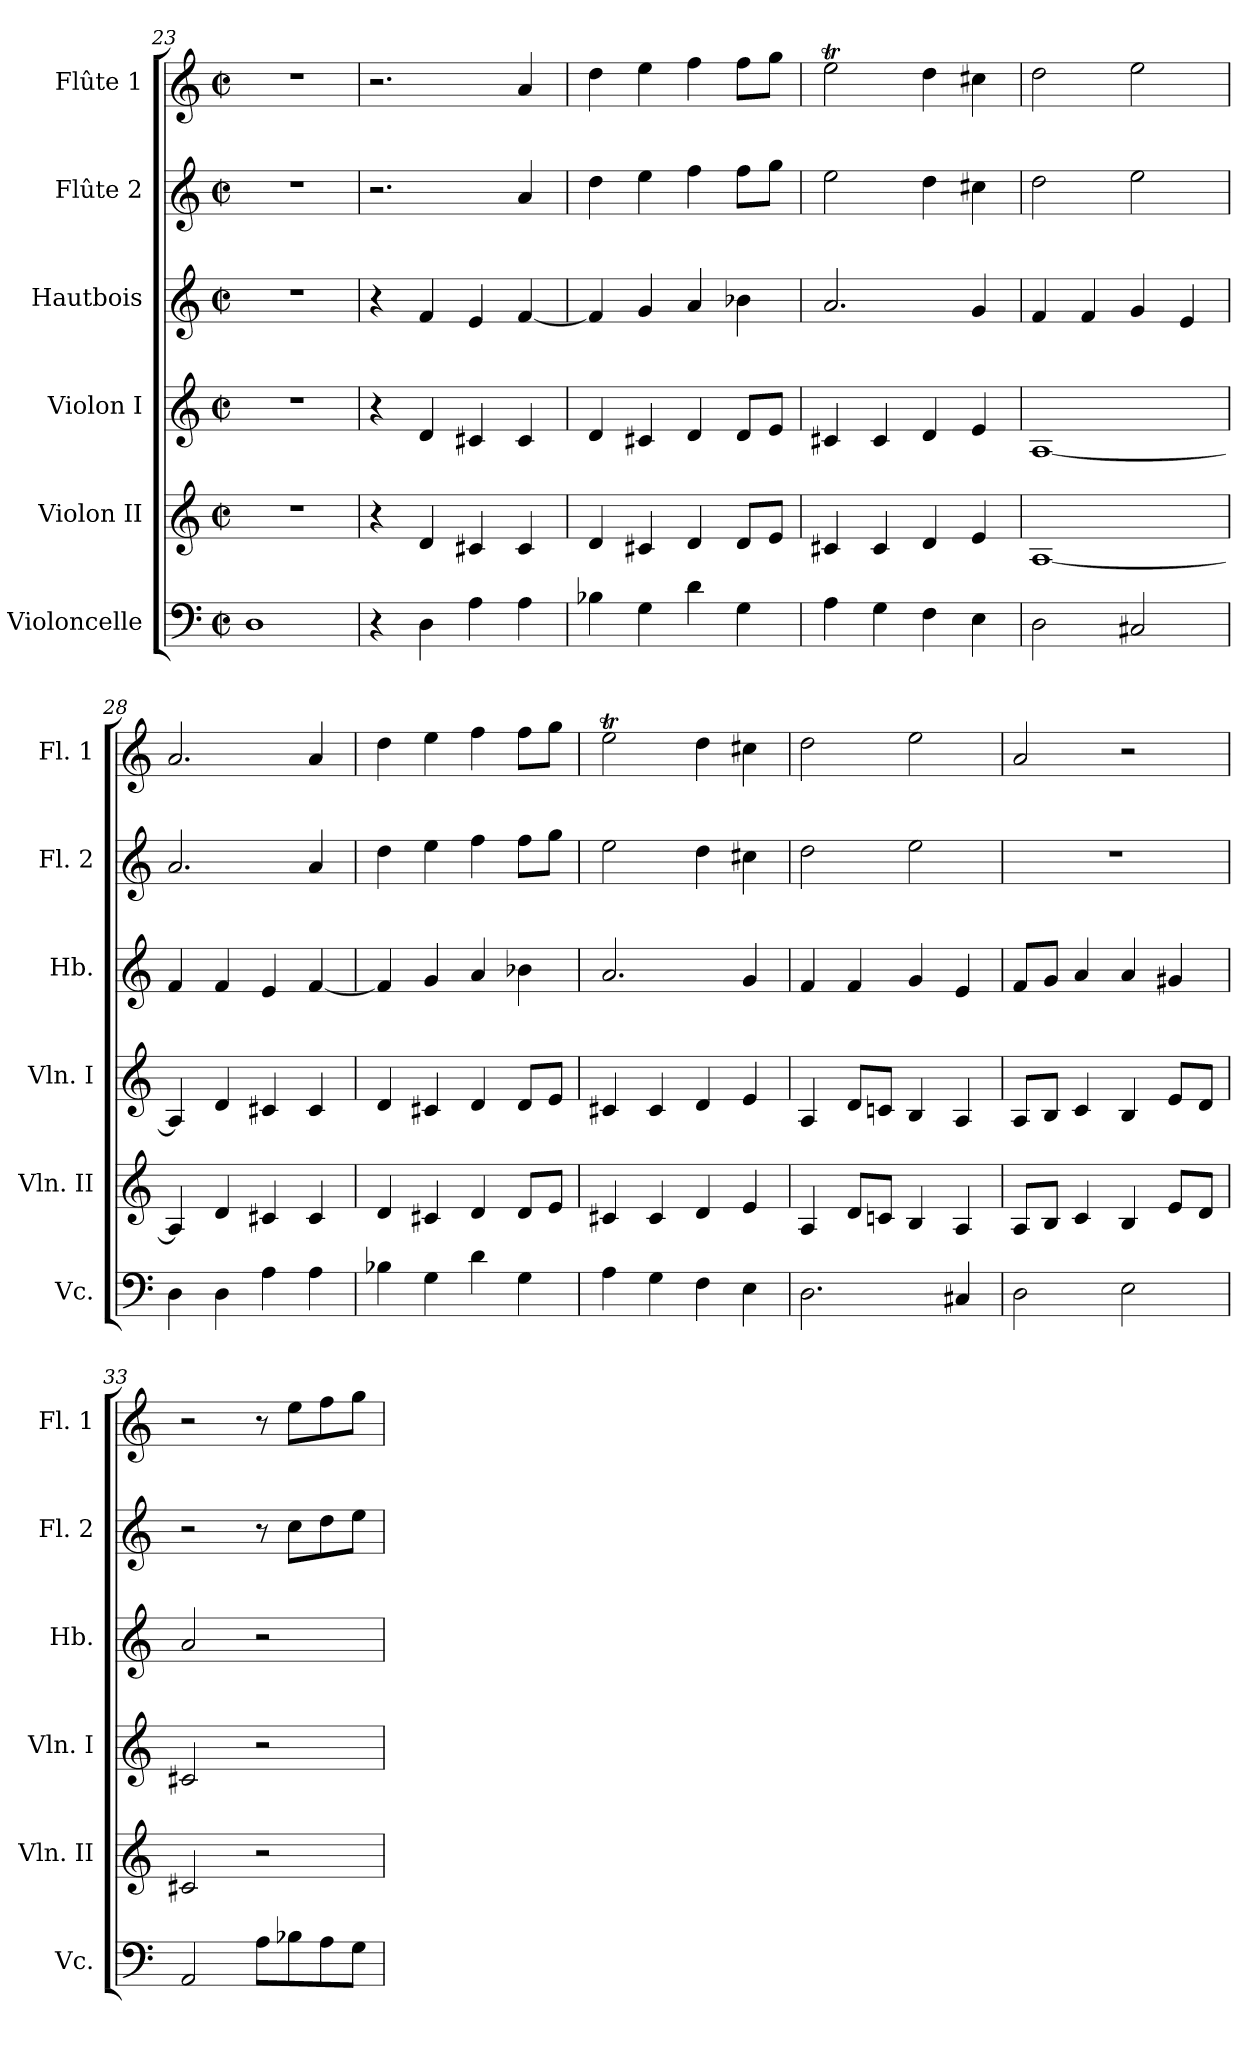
**kern	**kern	**kern	**kern	**kern	**kern
*part6	*part5	*part4	*part3	*part2	*part1
*staff6	*staff5	*staff4	*staff3	*staff2	*staff1
*I"Violoncelle	*I"Violon II	*I"Violon I	*I"Hautbois	*I"Flûte 2	*I"Flûte 1
*I'Vc.	*I'Vln. II	*I'Vln. I	*I'Hb.	*I'Fl. 2	*I'Fl. 1
*clefF4	*clefG2	*clefG2	*clefG2	*clefG2	*clefG2
*k[]	*k[]	*k[]	*k[]	*k[]	*k[]
*C:	*C:	*C:	*C:	*C:	*C:
*M2/2	*M2/2	*M2/2	*M2/2	*M2/2	*M2/2
*met(c|)	*met(c|)	*met(c|)	*met(c|)	*met(c|)	*met(c|)
=23	=23	=23	=23	=23	=23
1D	1r	1r	1r	1r	1r
=24	=24	=24	=24	=24	=24
4r	4r	4r	4r	2.r	2.r
4D\	4d/	4d/	4f/	.	.
4A\	4c#X/	4c#X/	4e/	.	.
4A\	4c#/	4c#/	[4f/	4a/	4a/
!!LO:PB:g=z
=25	=25	=25	=25	=25	=25
4B-X\	4d/	4d/	4f/]	4dd\	4dd\
4G\	4c#X/	4c#X/	4g/	4ee\	4ee\
4d\	4d/	4d/	4a/	4ff\	4ff\
4G\	8d/L	8d/L	4b-X\	8ff\L	8ff\L
.	8e/J	8e/J	.	8gg\J	8gg\J
=26	=26	=26	=26	=26	=26
4A\	4c#X/	4c#X/	2.a/	2ee\	2eet\
4G\	4c#/	4c#/	.	.	.
4F\	4d/	4d/	.	4dd\	4dd\
4E\	4e/	4e/	4g/	4cc#X\	4cc#X\
=27	=27	=27	=27	=27	=27
2D\	[1A	[1A	4f/	2dd\	2dd\
.	.	.	4f/	.	.
2C#X/	.	.	4g/	2ee\	2ee\
.	.	.	4e/	.	.
=28	=28	=28	=28	=28	=28
4D\	4A/]	4A/]	4f/	2.a/	2.a/
4D\	4d/	4d/	4f/	.	.
4A\	4c#X/	4c#X/	4e/	.	.
4A\	4c#/	4c#/	[4f/	4a/	4a/
!!LO:LB:g=z
=29	=29	=29	=29	=29	=29
4B-X\	4d/	4d/	4f/]	4dd\	4dd\
4G\	4c#X/	4c#X/	4g/	4ee\	4ee\
4d\	4d/	4d/	4a/	4ff\	4ff\
4G\	8d/L	8d/L	4b-X\	8ff\L	8ff\L
.	8e/J	8e/J	.	8gg\J	8gg\J
=30	=30	=30	=30	=30	=30
4A\	4c#X/	4c#X/	2.a/	2ee\	2eet\
4G\	4c#/	4c#/	.	.	.
4F\	4d/	4d/	.	4dd\	4dd\
4E\	4e/	4e/	4g/	4cc#X\	4cc#X\
=31	=31	=31	=31	=31	=31
2.D\	4A/	4A/	4f/	2dd\	2dd\
.	8d/L	8d/L	4f/	.	.
.	8cn/J	8cn/J	.	.	.
.	4B/	4B/	4g/	2ee\	2ee\
4C#X/	4A/	4A/	4e/	.	.
=32	=32	=32	=32	=32	=32
2D\	8A/L	8A/L	8f/L	1r	2a/
.	8B/J	8B/J	8g/J	.	.
.	4c/	4c/	4a/	.	.
2E\	4B/	4B/	4a/	.	2r
.	8e/L	8e/L	4g#X/	.	.
.	8d/J	8d/J	.	.	.
!!LO:PB:g=z
=33	=33	=33	=33	=33	=33
2AA/	2c#X/	2c#X/	2a/	2r	2r
8A\L	2r	2r	2r	8r	8r
8B-X\	.	.	.	8cc\L	8ee\L
8A\	.	.	.	8dd\	8ff\
8G\J	.	.	.	8ee\J	8gg\J
=	=	=	=	=	=
*-	*-	*-	*-	*-	*-
